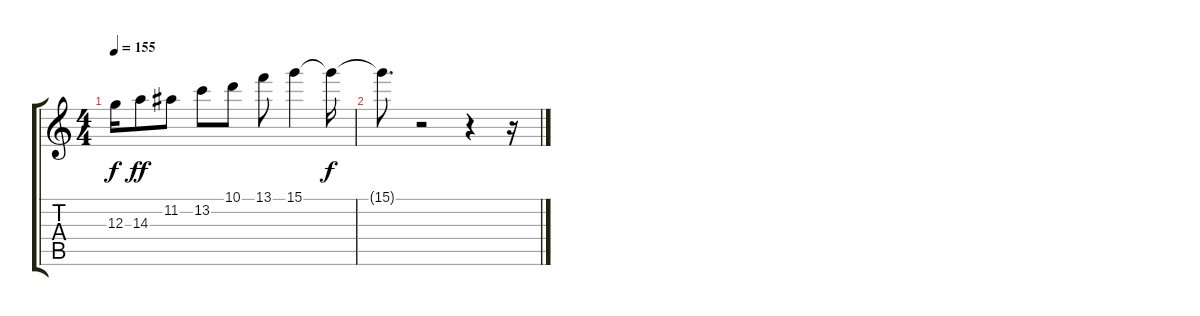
\track "" {instrument overdrivenguitar}
\staff {score tabs}
\tuning (E4 B3 G3 D3 A2 E2) {hide}
\ts (4 4)
\tempo 155
\clef g2
\ks c
12.3{t}.16{dy f} 14.3.8{dy ff} 11.2.8 13.2.8 10.1.8 13.1.8 15.1.4 15.1{t}.16{dy f} |
15.1{t}.8{d} r.2 r.4 r.16
